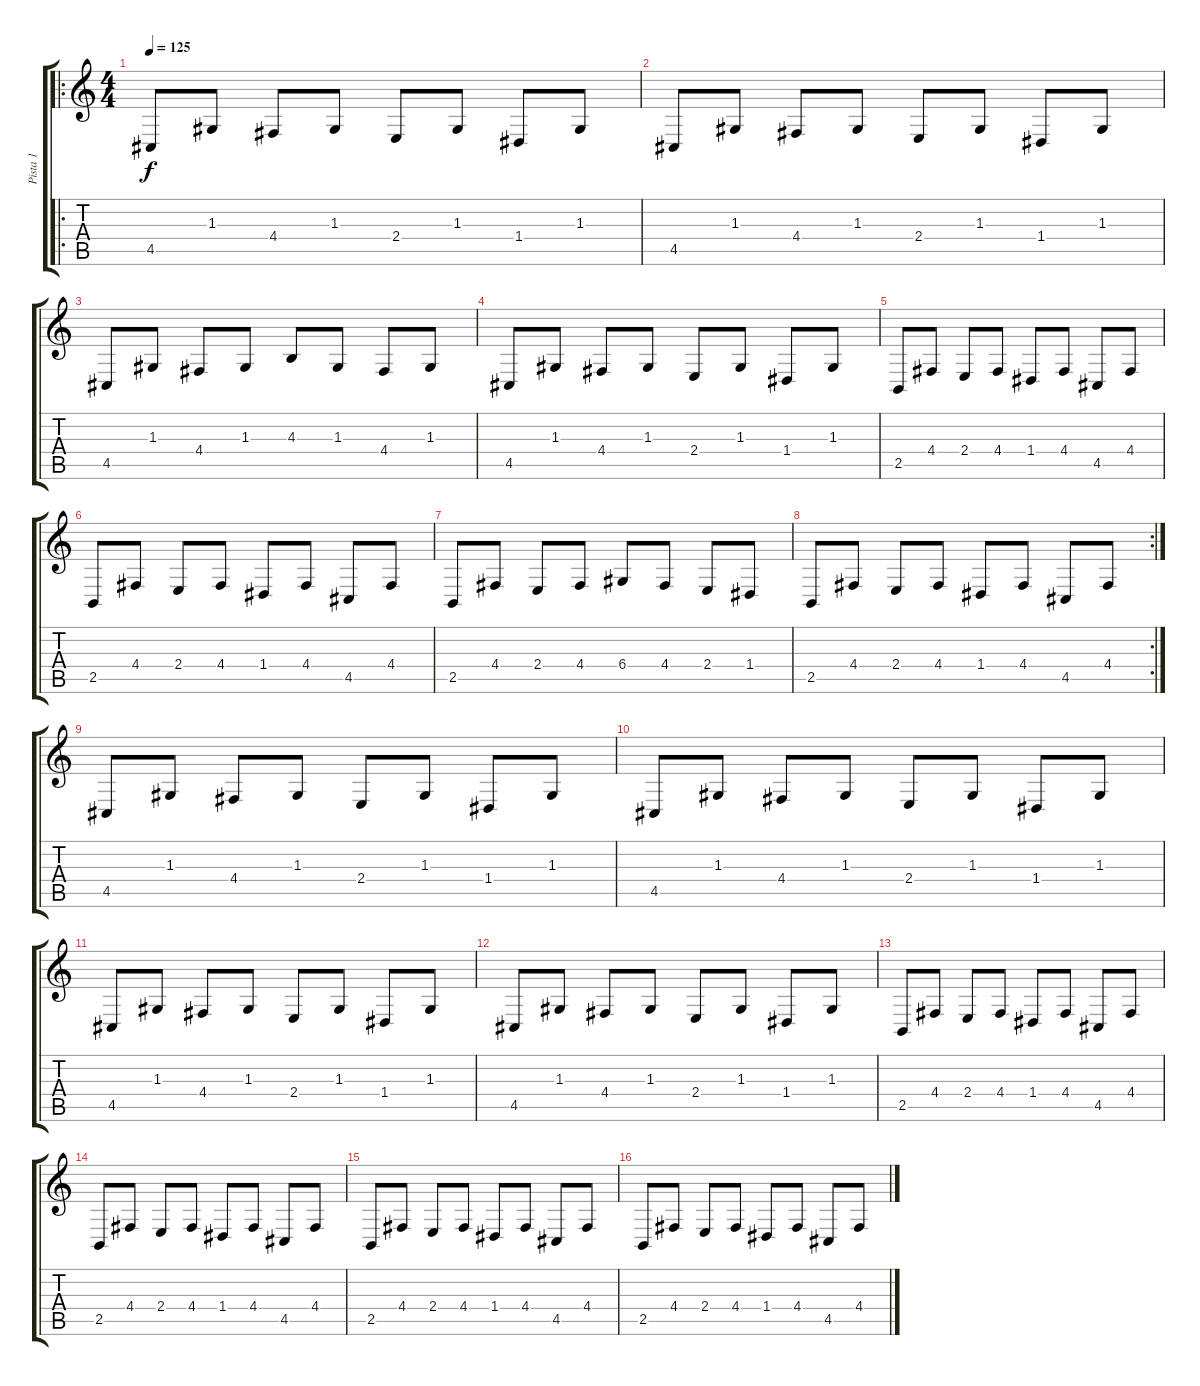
\track ("Pista 1" "Pista 1") {instrument orchestralharp}
\staff {score tabs}
\tuning (E4 B3 G3 D3 A2 E2) {hide}
\ro
\ts (4 4)
\tempo 125
\clef g2
\ks c
4.5.8{dy f} 1.3.8 4.4.8 1.3.8 2.4.8 1.3.8 1.4.8 1.3.8 |
4.5.8 1.3.8 4.4.8 1.3.8 2.4.8 1.3.8 1.4.8 1.3.8 |
4.5.8 1.3.8 4.4.8 1.3.8 4.3.8 1.3.8 4.4.8 1.3.8 |
4.5.8 1.3.8 4.4.8 1.3.8 2.4.8 1.3.8 1.4.8 1.3.8 |
2.5.8 4.4.8 2.4.8 4.4.8 1.4.8 4.4.8 4.5.8 4.4.8 |
2.5.8 4.4.8 2.4.8 4.4.8 1.4.8 4.4.8 4.5.8 4.4.8 |
2.5.8 4.4.8 2.4.8 4.4.8 6.4.8 4.4.8 2.4.8 1.4.8 |
\rc 2
2.5.8 4.4.8 2.4.8 4.4.8 1.4.8 4.4.8 4.5.8 4.4.8 |
4.5.8 1.3.8 4.4.8 1.3.8 2.4.8 1.3.8 1.4.8 1.3.8 |
4.5.8 1.3.8 4.4.8 1.3.8 2.4.8 1.3.8 1.4.8 1.3.8 |
4.5.8 1.3.8 4.4.8 1.3.8 2.4.8 1.3.8 1.4.8 1.3.8 |
4.5.8 1.3.8 4.4.8 1.3.8 2.4.8 1.3.8 1.4.8 1.3.8 |
2.5.8 4.4.8 2.4.8 4.4.8 1.4.8 4.4.8 4.5.8 4.4.8 |
2.5.8 4.4.8 2.4.8 4.4.8 1.4.8 4.4.8 4.5.8 4.4.8 |
2.5.8 4.4.8 2.4.8 4.4.8 1.4.8 4.4.8 4.5.8 4.4.8 |
2.5.8 4.4.8 2.4.8 4.4.8 1.4.8 4.4.8 4.5.8 4.4.8
